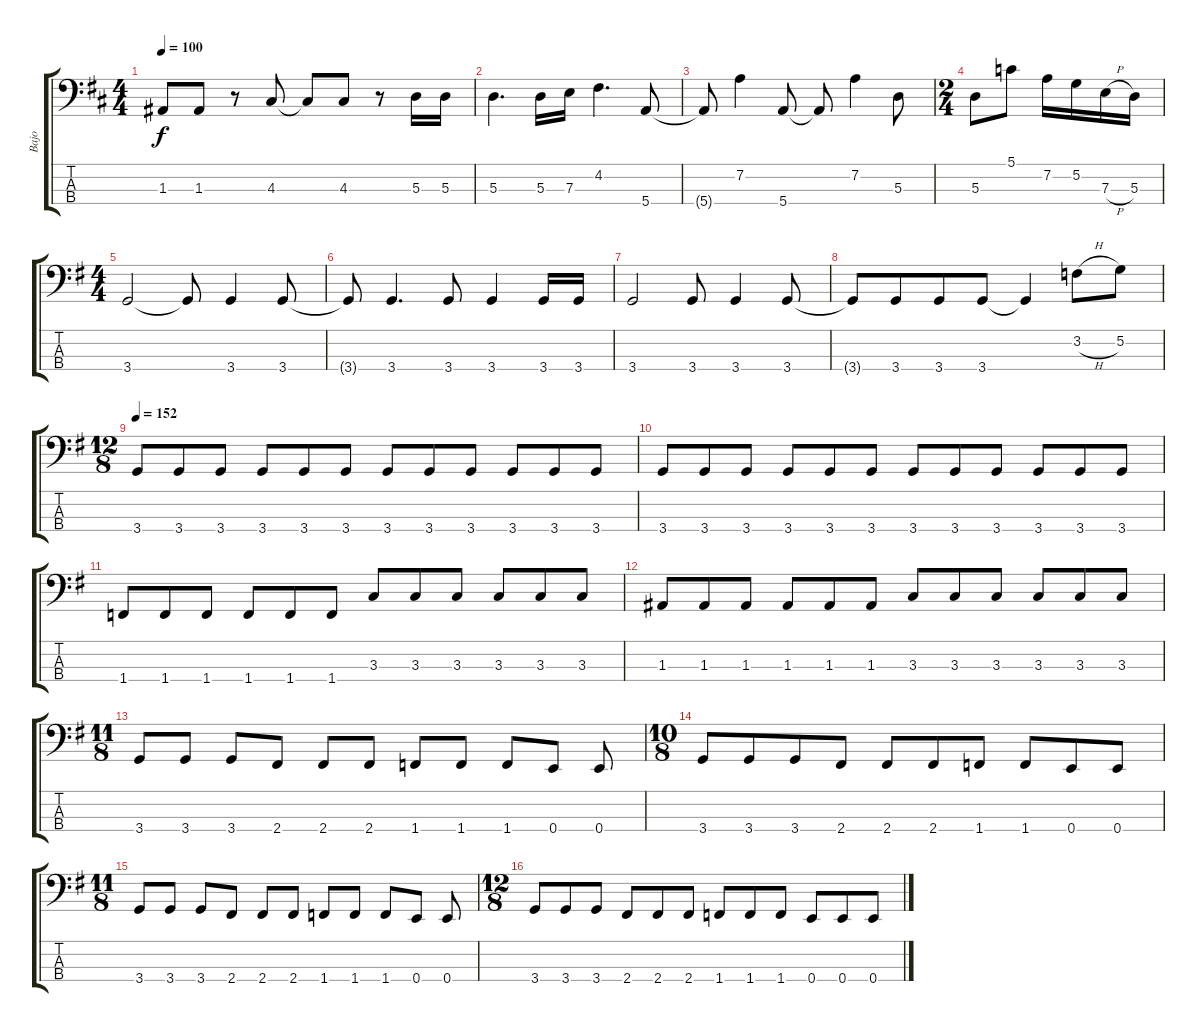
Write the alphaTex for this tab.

\track ("Bajo" "Bajo") {instrument electricbassfinger}
\staff {score tabs}
\tuning (G2 D2 A1 E1) {hide}
\ts (4 4)
\tempo 100
\clef f4
\ks d
1.3{t}.8{dy f} 1.3.8 r.8 4.3.8 4.3{t}.8 4.3.8 r.8 5.3.16 5.3.16 |
5.3.4{d} 5.3.16 7.3.16 4.2.4{d} 5.4.8 |
5.4{t}.8 7.2.4 5.4.8 5.4{t}.8 7.2.4 5.3.8 |
\ts (2 4)
5.3.8 5.1.8 7.2.16 5.2.16 7.3{h}.16 5.3.16 |
\ts (4 4)
\ks g
3.4.2 3.4{t}.8 3.4.4 3.4.8 |
3.4{t}.8 3.4.4{d} 3.4.8 3.4.4 3.4.16 3.4.16 |
3.4.2 3.4.8 3.4.4 3.4.8 |
3.4{t}.8 3.4.8{beam merge} 3.4.8 3.4.8 3.4{t}.4 3.2{h}.8 5.2.8 |
\ts (12 8)
\tempo 152
3.4.8 3.4.8 3.4.8 3.4.8 3.4.8 3.4.8 3.4.8 3.4.8 3.4.8 3.4.8 3.4.8 3.4.8 |
3.4.8 3.4.8 3.4.8 3.4.8 3.4.8 3.4.8 3.4.8 3.4.8 3.4.8 3.4.8 3.4.8 3.4.8 |
1.4.8 1.4.8 1.4.8 1.4.8 1.4.8 1.4.8 3.3.8 3.3.8 3.3.8 3.3.8 3.3.8 3.3.8 |
1.3.8 1.3.8 1.3.8 1.3.8 1.3.8 1.3.8 3.3.8 3.3.8 3.3.8 3.3.8 3.3.8 3.3.8 |
\ts (11 8)
3.4.8 3.4.8 3.4.8 2.4.8 2.4.8 2.4.8 1.4.8 1.4.8 1.4.8 0.4.8 0.4.8 |
\ts (10 8)
3.4.8 3.4.8 3.4.8 2.4.8 2.4.8 2.4.8 1.4.8 1.4.8 0.4.8 0.4.8 |
\ts (11 8)
3.4.8 3.4.8 3.4.8 2.4.8 2.4.8 2.4.8 1.4.8 1.4.8 1.4.8 0.4.8 0.4.8 |
\ts (12 8)
3.4.8 3.4.8 3.4.8 2.4.8 2.4.8 2.4.8 1.4.8 1.4.8 1.4.8 0.4.8 0.4.8 0.4.8
